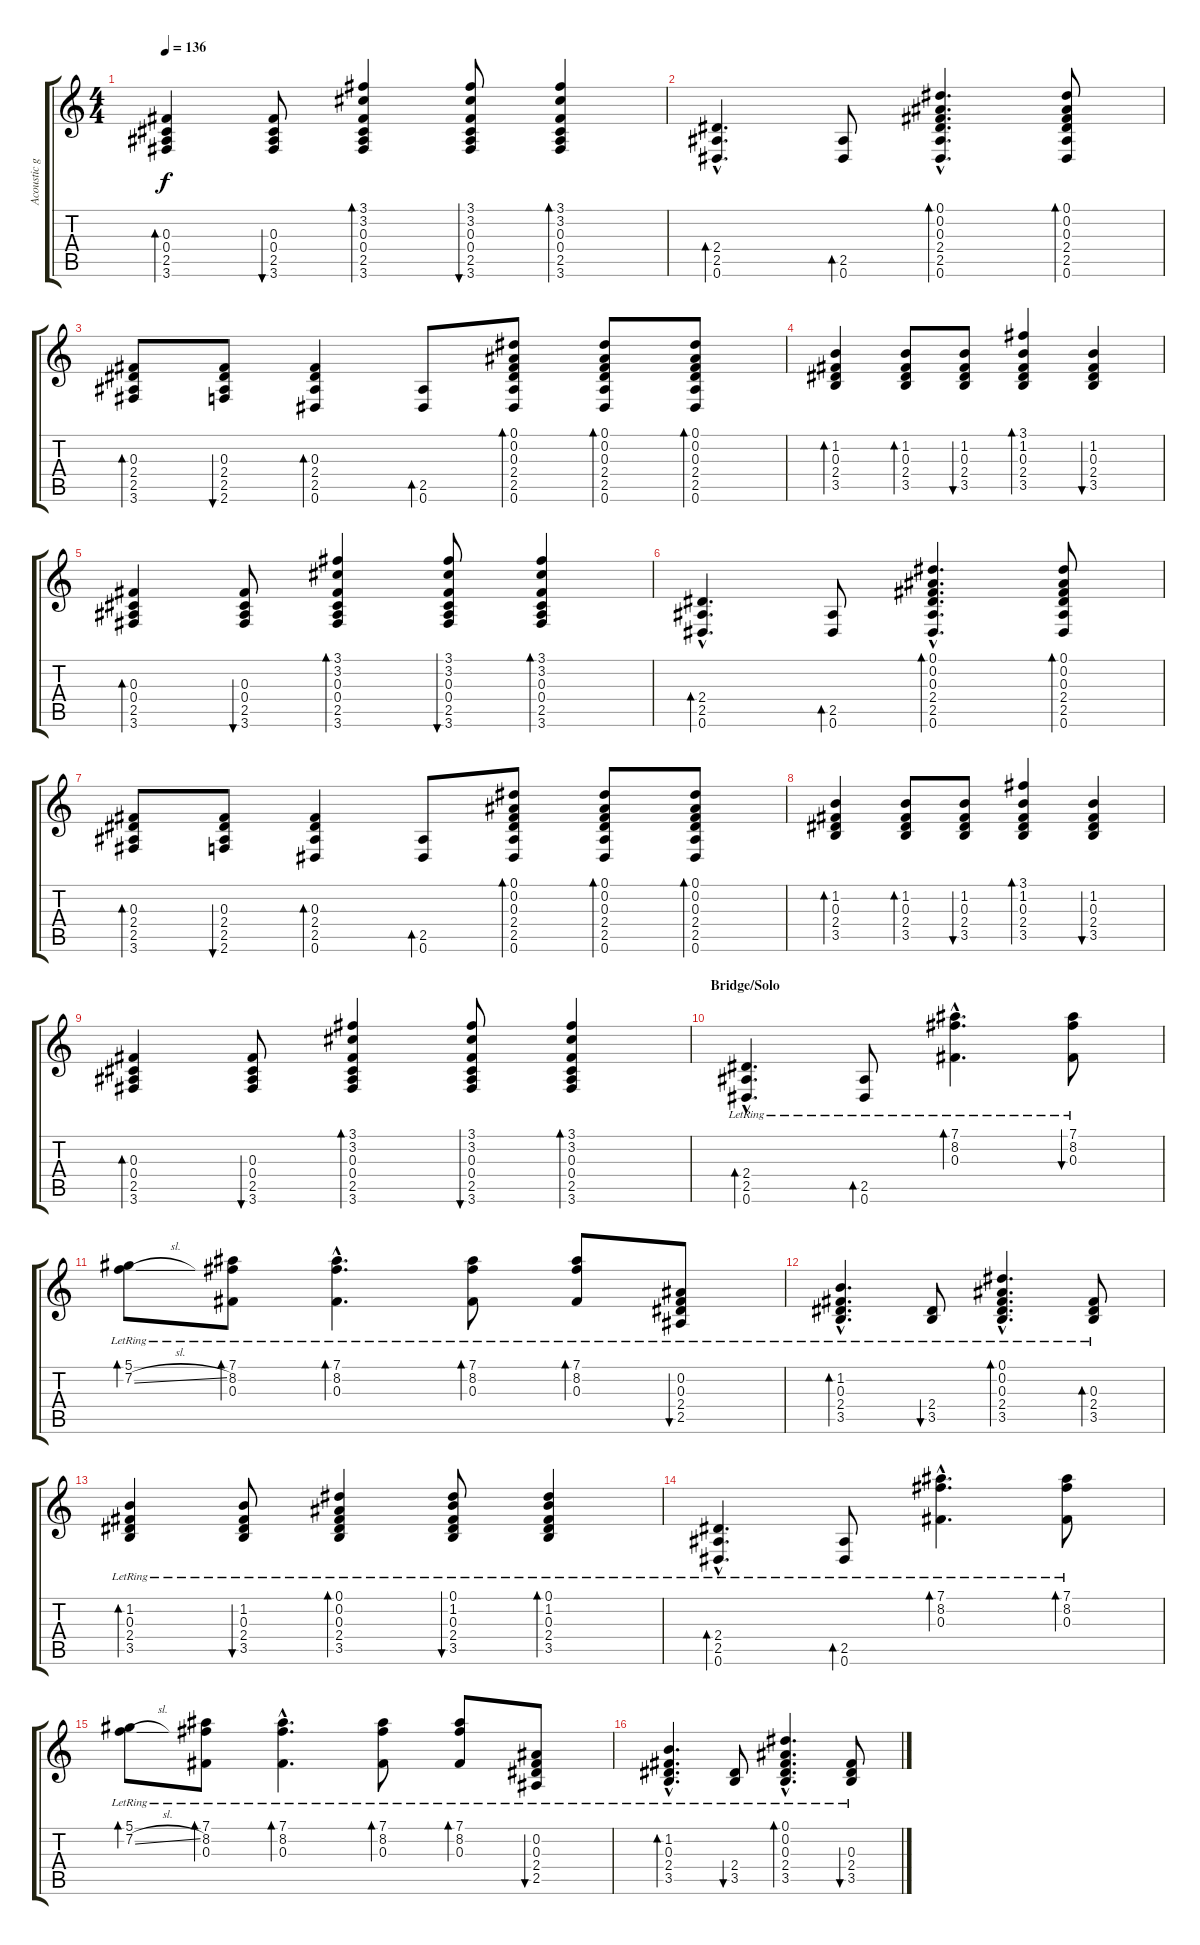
\track ("Acoustic guitar" "Acoustic g") {instrument acousticguitarsteel}
\staff {score tabs}
\tuning (Eb4 Bb3 Gb3 Db3 Ab2 Eb2) {hide}
\ts (4 4)
\tempo 136
\clef g2
\ks c
(0.3 0.4 2.5 3.6).4{bd 60 dy f} (0.3 0.4 2.5 3.6).8{bu 60} (3.1 3.2 0.3 0.4 2.5 3.6).4{bd 60} (3.1 3.2 0.3 0.4 2.5 3.6).8{bu 60} (3.1 3.2 0.3 0.4 2.5 3.6).4{bd 60} |
(2.4{hac} 2.5{hac} 0.6{hac}).4{d bd 60} (2.5 0.6).8{bd 60} (0.1{hac} 0.2{hac} 0.3{hac} 2.4{hac} 2.5{hac} 0.6{hac}).4{d bd 60} (0.1 0.2 0.3 2.4 2.5 0.6).8{bd 60} |
(0.3 2.4 2.5 3.6).8{bd 60} (0.3 2.4 2.5 2.6).8{bu 60} (0.3 2.4 2.5 0.6).4{bd 60} (2.5 0.6).8{bd 60} (0.1 0.2 0.3 2.4 2.5 0.6).8{bd 60} (0.1 0.2 0.3 2.4 2.5 0.6).8{bd 60} (0.1 0.2 0.3 2.4 2.5 0.6).8{bd 60} |
(1.2 0.3 2.4 3.5).4{bd 60} (1.2 0.3 2.4 3.5).8{bd 60} (1.2 0.3 2.4 3.5).8{bu 60} (3.1 1.2 0.3 2.4 3.5).4{bd 60} (1.2 0.3 2.4 3.5).4{bu 60} |
(0.3 0.4 2.5 3.6).4{bd 60} (0.3 0.4 2.5 3.6).8{bu 60} (3.1 3.2 0.3 0.4 2.5 3.6).4{bd 60} (3.1 3.2 0.3 0.4 2.5 3.6).8{bu 60} (3.1 3.2 0.3 0.4 2.5 3.6).4{bd 60} |
(2.4{hac} 2.5{hac} 0.6{hac}).4{d bd 60} (2.5 0.6).8{bd 60} (0.1{hac} 0.2{hac} 0.3{hac} 2.4{hac} 2.5{hac} 0.6{hac}).4{d bd 60} (0.1 0.2 0.3 2.4 2.5 0.6).8{bd 60} |
(0.3 2.4 2.5 3.6).8{bd 60} (0.3 2.4 2.5 2.6).8{bu 60} (0.3 2.4 2.5 0.6).4{bd 60} (2.5 0.6).8{bd 60} (0.1 0.2 0.3 2.4 2.5 0.6).8{bd 60} (0.1 0.2 0.3 2.4 2.5 0.6).8{bd 60} (0.1 0.2 0.3 2.4 2.5 0.6).8{bd 60} |
(1.2 0.3 2.4 3.5).4{bd 60} (1.2 0.3 2.4 3.5).8{bd 60} (1.2 0.3 2.4 3.5).8{bu 60} (3.1 1.2 0.3 2.4 3.5).4{bd 60} (1.2 0.3 2.4 3.5).4{bu 60} |
(0.3 0.4 2.5 3.6).4{bd 60} (0.3 0.4 2.5 3.6).8{bu 60} (3.1 3.2 0.3 0.4 2.5 3.6).4{bd 60} (3.1 3.2 0.3 0.4 2.5 3.6).8{bu 60} (3.1 3.2 0.3 0.4 2.5 3.6).4{bd 60} |
\section ("" "Bridge/Solo")
(2.4{hac lr} 2.5{hac lr} 0.6{hac lr}).4{d bd 60} (2.5{lr} 0.6{lr}).8{bd 60} (7.1{hac lr} 8.2{hac lr} 0.3{hac lr}).4{d bd 60} (7.1{lr} 8.2{lr} 0.3{lr}).8{bu 60} |
(5.1{lr} 7.2{sl}).8{bd 60} (7.1{lr} 8.2{lr} 0.3{lr}).8{bd 60} (7.1{hac lr} 8.2{hac lr} 0.3{hac lr}).4{d bd 60} (7.1{lr} 8.2{lr} 0.3{lr}).8{bd 60} (7.1{lr} 8.2{lr} 0.3{lr}).8{bd 60} (0.2{lr} 0.3{lr} 2.4{lr} 2.5{lr}).8{bu 60} |
(1.2{hac lr} 0.3{hac lr} 2.4{hac lr} 3.5{hac lr}).4{d bd 60} (2.4{lr} 3.5{lr}).8{bu 60} (0.1{hac} 0.2{hac lr} 0.3{hac lr} 2.4{hac lr} 3.5{hac lr}).4{d bd 60} (0.3{lr} 2.4{lr} 3.5{lr}).8{bd 60} |
(1.2{lr} 0.3{lr} 2.4{lr} 3.5{lr}).4{bd 60} (1.2{lr} 0.3{lr} 2.4{lr} 3.5{lr}).8{bu 60} (0.1 0.2{lr} 0.3{lr} 2.4{lr} 3.5{lr}).4{bd 60} (0.1 1.2{lr} 0.3{lr} 2.4{lr} 3.5{lr}).8{bu 60} (0.1 1.2{lr} 0.3{lr} 2.4{lr} 3.5{lr}).4{bd 60} |
(2.4{hac lr} 2.5{hac lr} 0.6{hac lr}).4{d bd 60} (2.5{lr} 0.6{lr}).8{bd 60} (7.1{hac lr} 8.2{hac lr} 0.3{hac lr}).4{d bd 60} (7.1{lr} 8.2{lr} 0.3{lr}).8{bd 60} |
(5.1{lr} 7.2{sl}).8{bd 60} (7.1{lr} 8.2{lr} 0.3{lr}).8{bd 60} (7.1{hac lr} 8.2{hac lr} 0.3{hac lr}).4{d bd 60} (7.1{lr} 8.2{lr} 0.3{lr}).8{bd 60} (7.1{lr} 8.2{lr} 0.3{lr}).8{bd 60} (0.2 0.3{lr} 2.4{lr} 2.5{lr}).8{bu 60} |
(1.2{hac lr} 0.3{hac lr} 2.4{hac lr} 3.5{hac lr}).4{d bd 60} (2.4{lr} 3.5{lr}).8{bu 60} (0.1{hac} 0.2{hac lr} 0.3{hac lr} 2.4{hac lr} 3.5{hac lr}).4{d bd 60} (0.3{lr} 2.4{lr} 3.5{lr}).8{bu 60}
